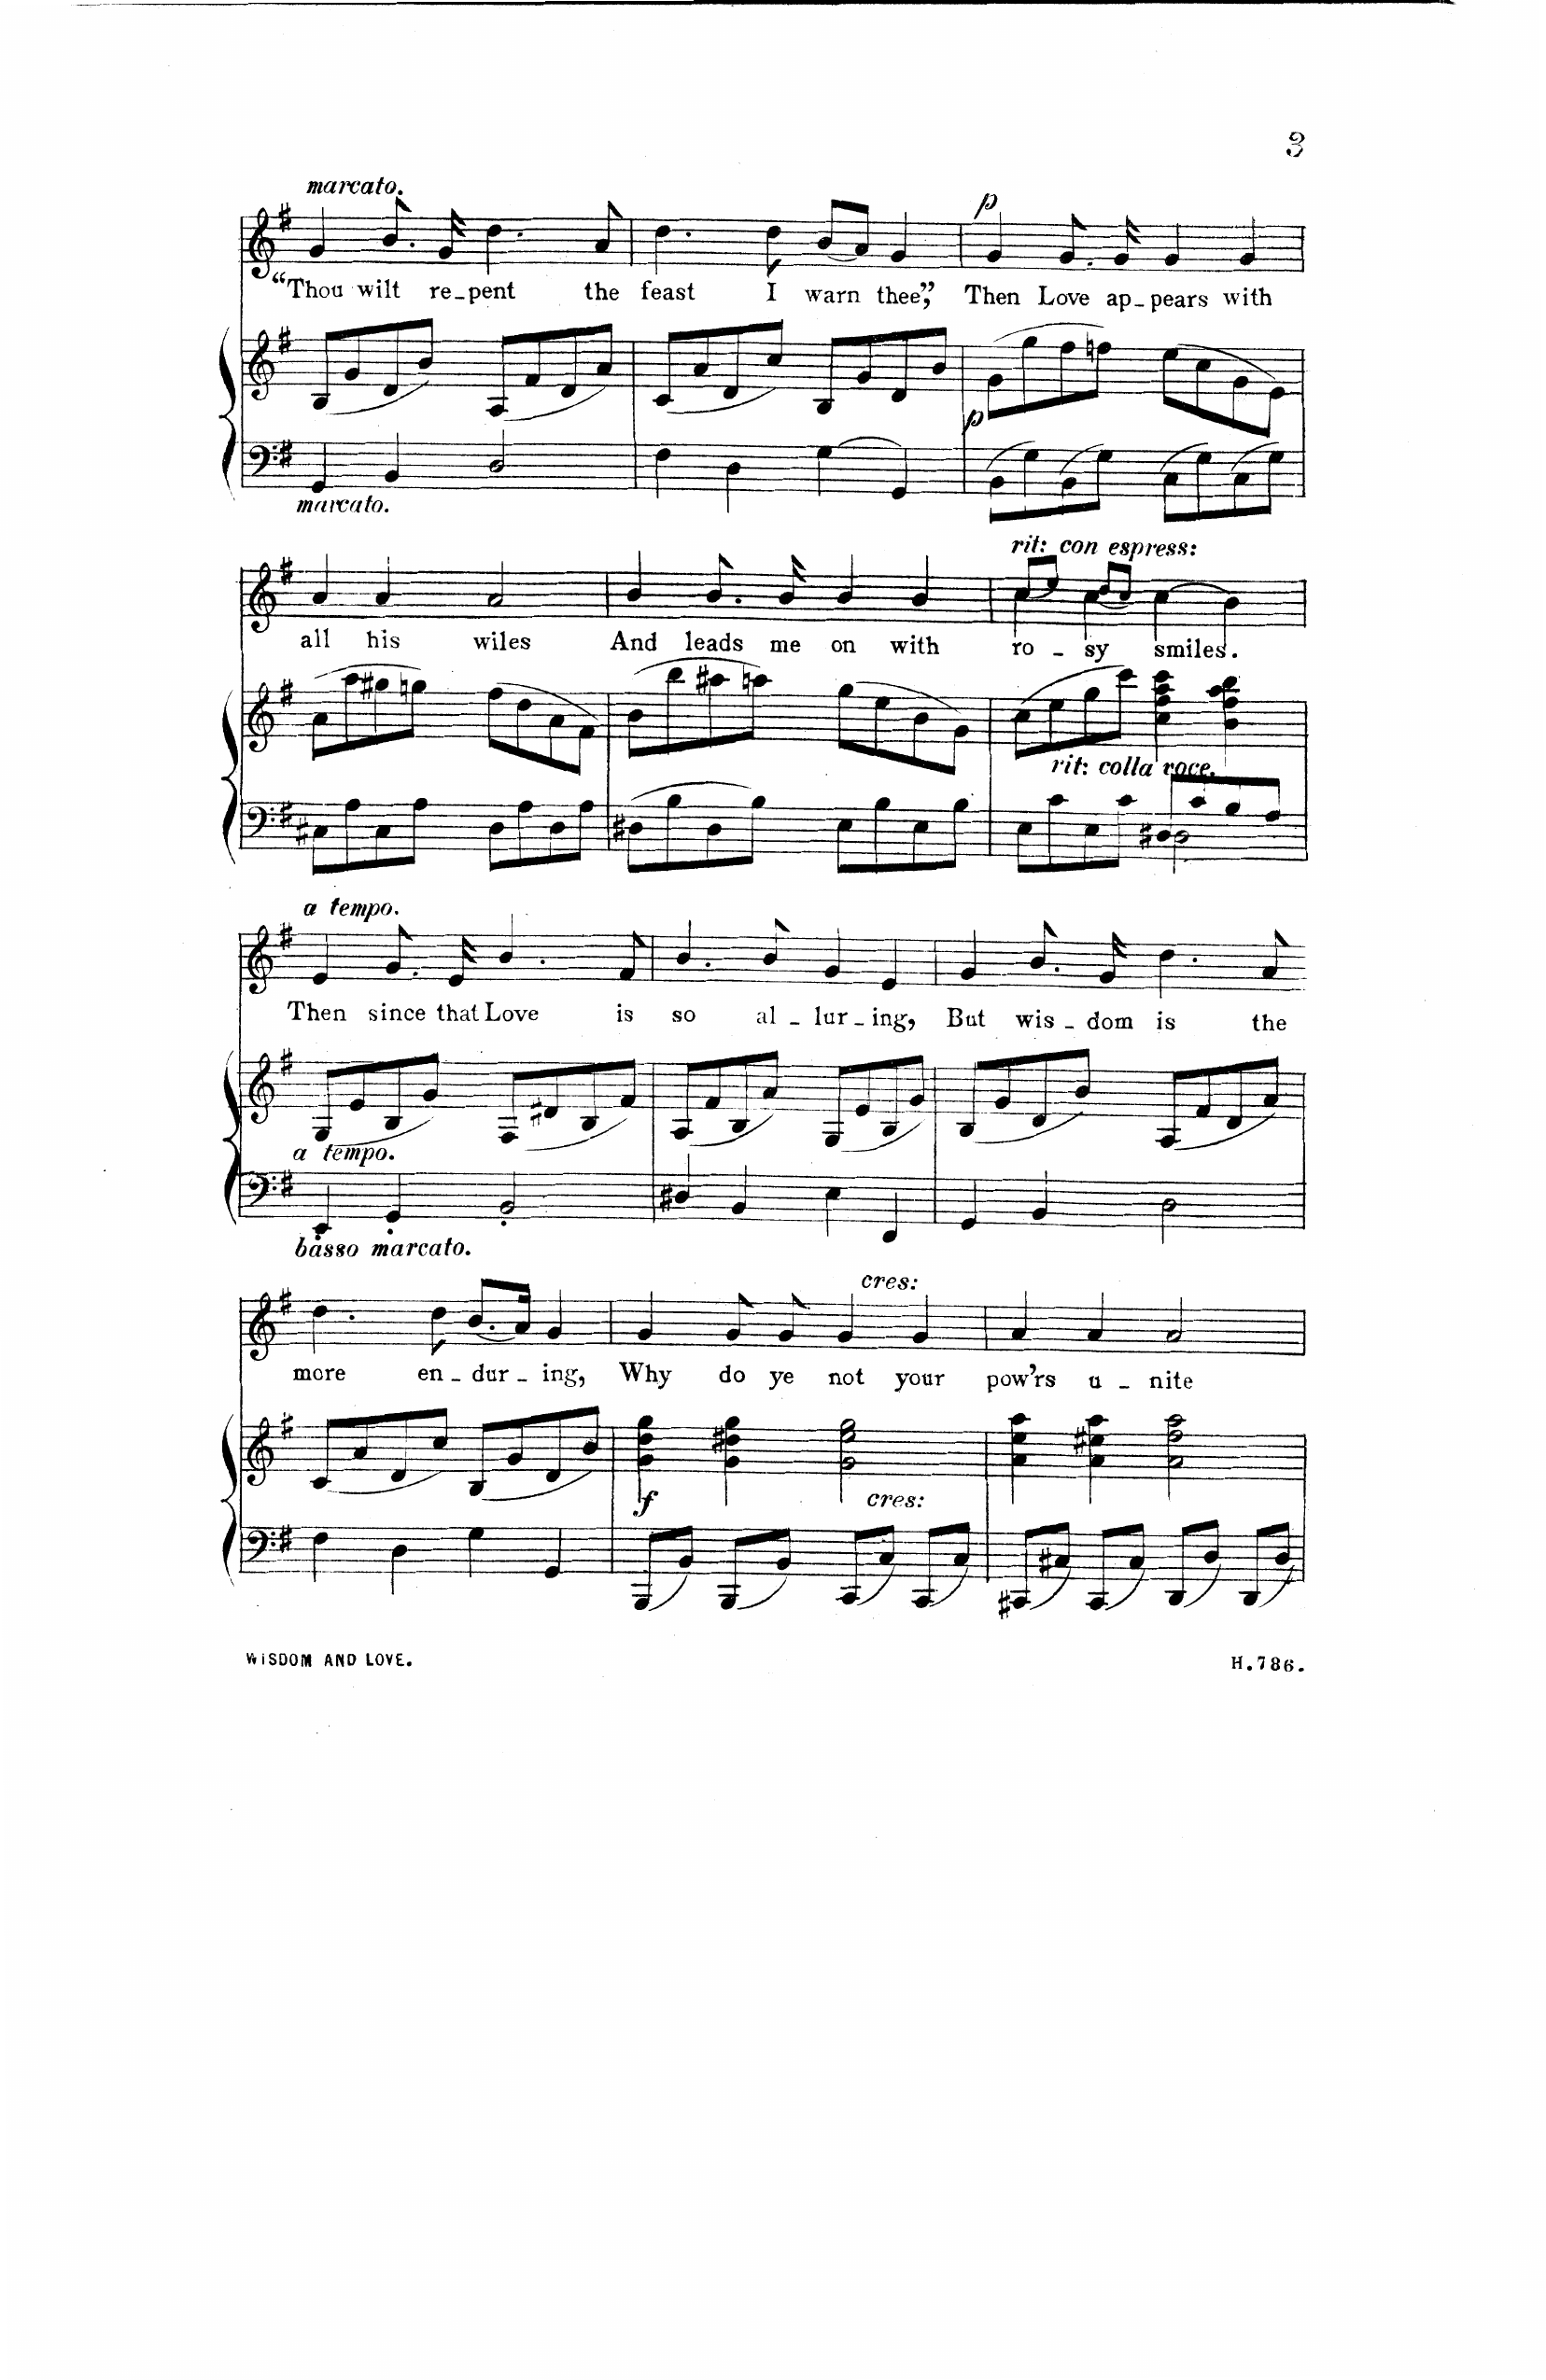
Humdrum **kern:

**kern	**kern	**dynam	**kern	**text	**dynam
*part2	*part2	*part2	*part1	*part1	*part1
*staff3	*staff2	*staff2/3	*staff1	*staff1	*staff1
*I"Piano	*	*	*I"Voice	*	*
*I'Pno	*	*	*	*	*
*clefF4	*clefG2	*	*clefG2	*	*
*k[f#]	*k[f#]	*	*k[f#]	*	*
*M4/4	*M4/4	*	*M4/4	*	*
*met(c)	*met(c)	*	*met(c)	*	*
=18	=18	=18	=18	=18	=18
!LO:TX:i:t=marcato	!	!	!	!	!
4GG/	(8B/L	.	4g/	“Thou	.
.	8g/	.	.	.	.
4BB/	8d/	.	8.b/	wilt	.
.	8b/J)	.	.	.	.
.	.	.	16g/	re-	.
2D\	(8A/L	.	4.dd\	-pent	.
.	8f#/	.	.	.	.
.	8d/	.	.	.	.
.	8a/J)	.	8a/	the	.
=19	=19	=19	=19	=19	=19
4F#\	(8c/L	.	4.dd\	feast	.
.	8a/	.	.	.	.
4D\	8d/	.	.	.	.
.	8cc/J)	.	8dd\	I	.
4G\	8B/L	.	(8b/L	warn	.
.	8g/	.	8a/J)	.	.
4GG/	8d/	.	4g/	thee,”	.
.	8b/J	.	.	.	.
=20	=20	=20	=20	=20	=20
!	!	!LO:DY:b	!	!	!LO:DY:a
8BB\L	(8g\L	p	4g/	Then	p
8G\	8gg\	.	.	.	.
8BB\	8ff#\	.	8.g/	Love	.
8G\J	8ffn\J)	.	.	.	.
.	.	.	16g/	ap-	.
8C\L	(8ee\L	.	4g/	-pears	.
8G\	8cc\	.	.	.	.
8C\	8g\	.	4g/	with	.
8G\J	8e\J)	.	.	.	.
=21	=21	=21	=21	=21	=21
8C#X\L	(8a\L	.	4a/	all	.
8A\	8aa\	.	.	.	.
8C#\	8gg#X\	.	4a/	his	.
8A\J	8ggn\J)	.	.	.	.
8D\L	(8ff#\L	.	2a/	wiles	.
8A\	8dd\	.	.	.	.
8D\	8a\	.	.	.	.
8A\J	8f#\J)	.	.	.	.
=22	=22	=22	=22	=22	=22
8D#X\L	(8b\L	.	4b/	And	.
8B\	8bb\	.	.	.	.
8D#\	8aa#X\	.	8.b/	leads	.
8B\J	8aan\J)	.	.	.	.
.	.	.	16b/	me	.
8E\L	(8gg\L	.	4b/	on	.
8B\	8ee\	.	.	.	.
8E\	8b\	.	4b/	with	.
8B\J	8g\J)	.	.	.	.
=23	=23	=23	=23	=23	=23
*^	*	*	*^	*	*
!	!	!	!	!LO:TX:i:t=rit&colon; con espress&colon;	!	!	!
8E\L	2ryy	(8cc\L	.	4cc\	(<8cc/L	ro-	.
!LO:TX:i:t=rit&colon; colla voce	!	!	!	!	!	!	!
8c\	.	8ee\	.	.	8ee/J)	.	.
8E\	.	8gg\	.	4cc\	(<8dd/L	-sy	.
8c\J	.	8ccc\J)	.	.	8cc/J)	.	.
8D#X/L	2D#\	4cc\ 4ff#\ 4aa\ 4ccc\	.	(>4cc\	2ryy	smiles.	.
8c/	.	.	.	.	.	.	.
8B/	.	4b\ 4ff#\ 4aa\ 4bb\	.	4b\)	.	.	.
8A/J	.	.	.	.	.	.	.
*v	*v	*	*	*v	*v	*	*
=24	=24	=24	=24	=24	=24
!	!	!	!LO:TX:i:t=a tempo	!	!
!LO:TX:i:t=basso marcato	!	!	!	!	!
!LO:TX:i:t=a tempo	!	!	!	!	!
4EE'/	(8G/L	.	4e/	Then	.
.	8e/	.	.	.	.
4AA'/	8B/	.	8.g/	since	.
.	8g/J)	.	.	.	.
.	.	.	16e/	that	.
2BB'/	(8F#/L	.	4.b/	Love	.
.	8d#X/	.	.	.	.
.	8B/	.	.	.	.
.	8f#/J)	.	8f#/	is	.
=25	=25	=25	=25	=25	=25
4D#X/	(8A/L	.	4.b/	so	.
.	8f#/	.	.	.	.
4BB/	8B/	.	.	.	.
.	8a/J)	.	8b/	al-	.
4E\	(8G/L	.	4g/	-lur-	.
.	8e/	.	.	.	.
4EE/	8B/	.	4e/	-ing,	.
.	8g/J)	.	.	.	.
=26	=26	=26	=26	=26	=26
4GG/	(8B/L	.	4g/	But	.
.	8g/	.	.	.	.
4BB/	8d/	.	8.b/	wis-	.
.	8b/J)	.	.	.	.
.	.	.	16g/	-dom	.
2D\	(8A/L	.	4.dd\	is	.
.	8f#/	.	.	.	.
.	8d/	.	.	.	.
.	8a/J)	.	8a/	the	.
=27	=27	=27	=27	=27	=27
4F#\	(8c/L	.	4.dd\	more	.
.	8a/	.	.	.	.
4D\	8d/	.	.	.	.
.	8cc/J)	.	8dd\	en-	.
4G\	(8B/L	.	(8.b/L	-dur-	.
.	8g/	.	.	.	.
.	.	.	16a/Jk)	.	.
4GG/	8d/	.	4g/	-ing,	.
.	8b/J)	.	.	.	.
=28	=28	=28	=28	=28	=28
!	!	!LO:DY:b	!	!	!
8BBB/L	4g\ 4dd\ 4gg\	f	4g/	Why	.
8BB/J	.	.	.	.	.
8BBB/L	4g\ 4dd#X\ 4gg\	.	8g/	do	.
8BB/J	.	.	8g/	ye	.
!	!	!	!LO:TX:a:i:t=cresc.	!	!
!	!LO:TX:b:i:t=cresc.	!	!	!	!
8CC/L	2g\ 2ee\ 2gg\	.	4g/	not	.
8C/J	.	.	.	.	.
8CC/L	.	.	4g/	your	.
8C/J	.	.	.	.	.
=29	=29	=29	=29	=29	=29
8CC#X/L	4a\ 4ee\ 4aa\	.	4a/	pow’rs	.
8C#X/J	.	.	.	.	.
8CC#/L	4a\ 4ee#X\ 4aa\	.	4a/	u-	.
8C#/J	.	.	.	.	.
8DD/L	2a\ 2ff#\ 2aa\	.	2a/	-nite	.
8D/J	.	.	.	.	.
8DD/L	.	.	.	.	.
8D/J	.	.	.	.	.
=	=	=	=	=	=
*-	*-	*-	*-	*-	*-
